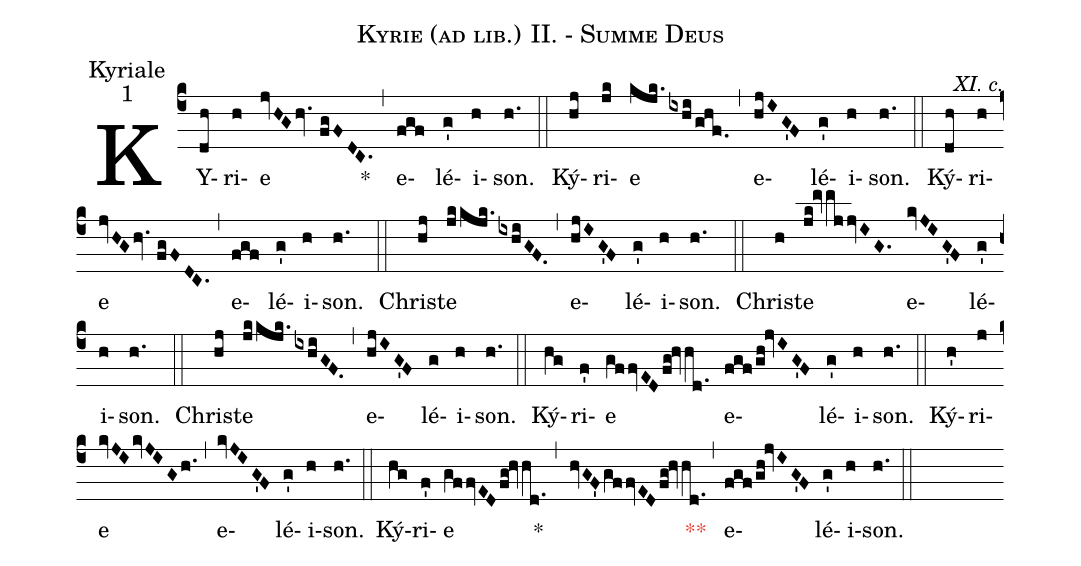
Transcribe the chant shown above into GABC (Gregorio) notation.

name:Kyrie (ad lib.) II. - Summe Deus;
office-part:Kyriale;
mode:1;
commentary:XI. c.;
%%
(c4) KY(dh)ri(h)e(jvHGhv.//fgFDC.) *(,) e(fgf)lé(g')i(h)son.(h.) (::)
Ký(hj)ri(jk)e(kjk./ixhi/ghf.) (,) e(hjIG'F)lé(g')i(h)son.(h.) (::)
Ký(dh)ri(h)e(jvHG/hv.//fgFDC.) (,) e(fgf)lé(g')i(h)son.(h.) (::)
Chris(hj)te(jkkjk./ixhiGF.) (,) e(hjIG'F)lé(g')i(h)son.(h.) (::)
Chris(h)te(jk!mv/mj/jvIG.) e(kvJIG'F)lé(g')i(h)son.(h.) (::)
Chris(hj)te(jkkjk./ixhiGF.) (,) e(hjIG'F)lé(g)i(h)son.(h.) (::)
Ký(hg)ri(f')e(gffvED/fg!hv/hd.) e(fgf/gh!jvIG'F)lé(g')i(h)son.(h.) (::)
Ký(h')ri(j)e(kvJI/kvJIGh.) (,) e(kvJIG'F)lé(g')i(h)son.(h.) (::)
Ký(hg)ri(f')e(gffvED/fg!hvhd.) *(,) (hvGF'gffvED/fg!hvhd.) <c>**</c>(,) e(fgf/gh!jvIG'F)lé(g')i(h)son.(h.) (::)
